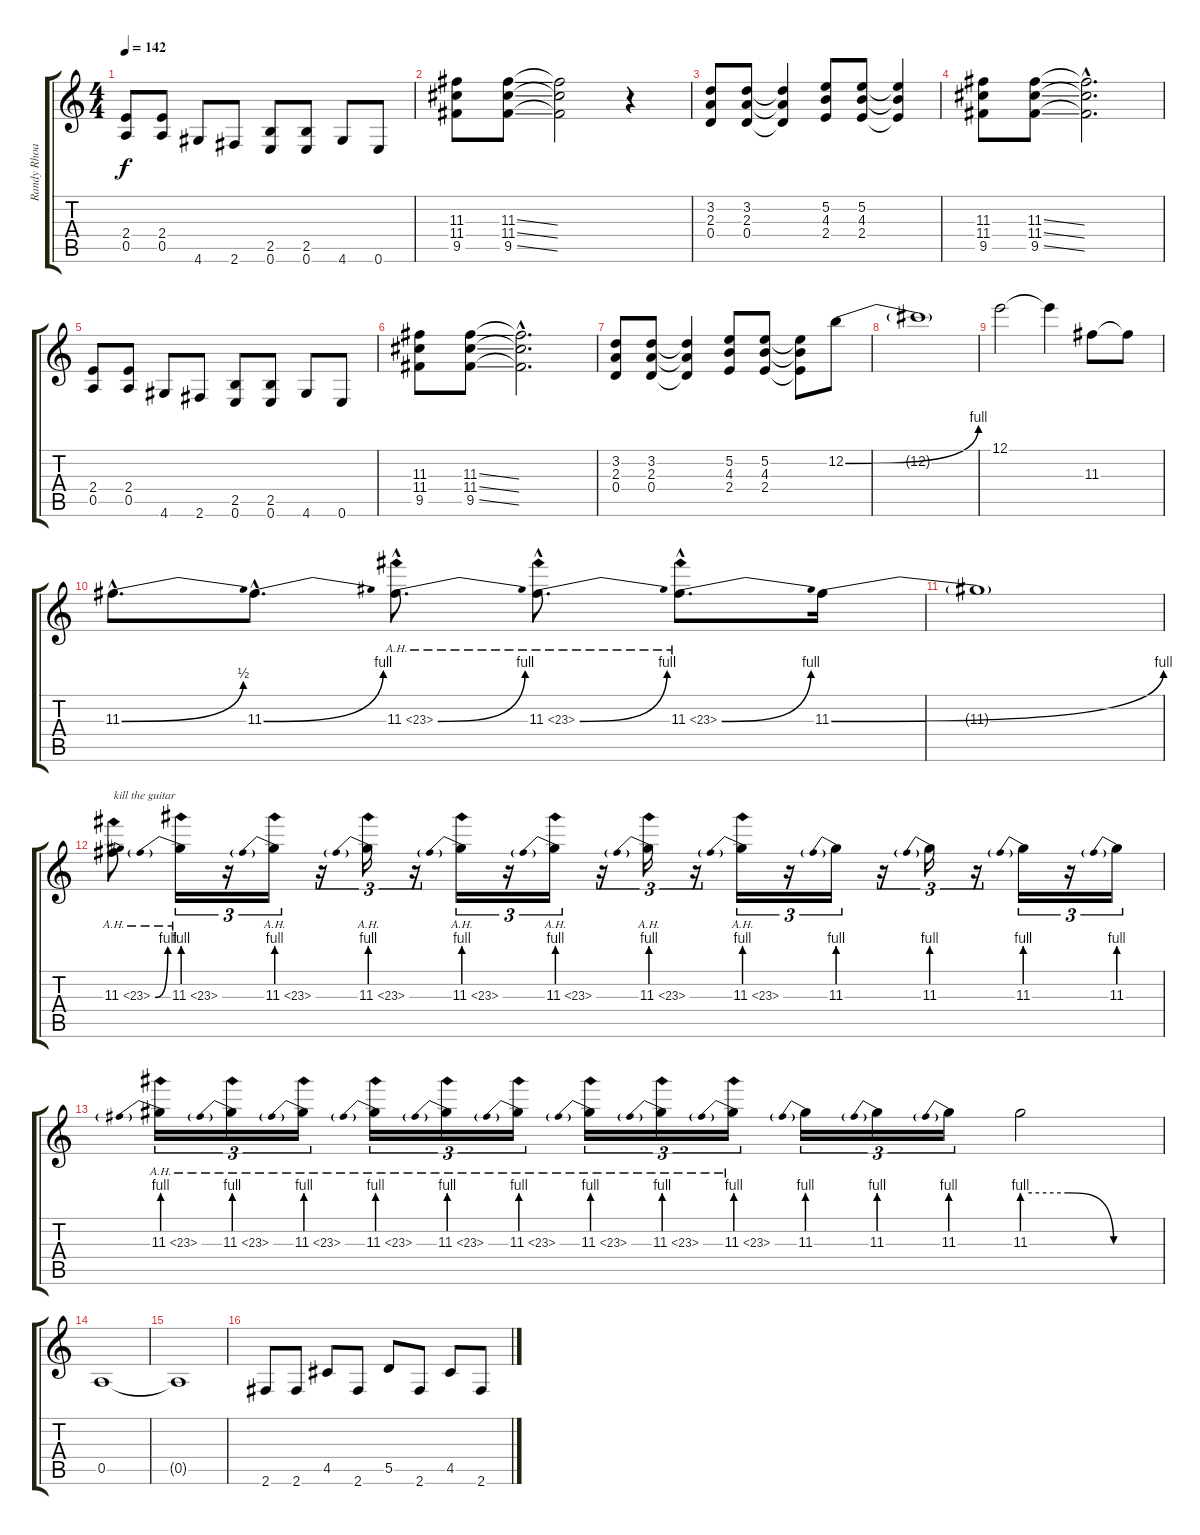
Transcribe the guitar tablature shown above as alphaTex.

\track ("Randy Rhoads" "Randy Rhoa") {instrument distortionguitar}
\staff {score tabs}
\tuning (E4 B3 G3 D3 A2 E2) {hide}
\ts (4 4)
\tempo 142
\clef g2
\ks c
(2.4 0.5).8{dy f} (2.4 0.5).8 4.6.8 2.6.8 (2.5 0.6).8 (2.5 0.6).8 4.6.8 0.6.8 |
(11.3 11.4 9.5).8 (11.3{ss} 11.4{ss} 9.5{ss}).8 (11.3{t} 11.4{t} 9.5{t}).2 r.4 |
(3.2 2.3 0.4).8 (3.2 2.3 0.4).8 (3.2{t} 2.3{t} 0.4{t}).4 (5.2 4.3 2.4).8 (5.2 4.3 2.4).8 (5.2{t} 4.3{t} 2.4{t}).4 |
(11.3 11.4 9.5).8 (11.3{ss} 11.4{ss} 9.5{ss}).8 (11.3{hac t} 11.4{hac t} 9.5{hac t}).2{d} |
(2.4 0.5).8 (2.4 0.5).8 4.6.8 2.6.8 (2.5 0.6).8 (2.5 0.6).8 4.6.8 0.6.8 |
(11.3 11.4 9.5).8 (11.3{ss} 11.4{ss} 9.5{ss}).8 (11.3{hac t} 11.4{hac t} 9.5{hac t}).2{d} |
(3.2 2.3 0.4).8 (3.2 2.3 0.4).8 (3.2{t} 2.3{t} 0.4{t}).4 (5.2 4.3 2.4).8 (5.2 4.3 2.4).8 (5.2{t} 4.3{t} 2.4{t}).8 12.2{be (bend 0 0 60 4)}.8 |
12.2{t}.1 |
12.1.2 12.1{t}.4 11.3.8 11.3{t}.8 |
11.3{be (bend 0 0 60 2) hac}.8{d} 11.3{be (bend 0 0 60 4) hac}.8{d} 11.3{be (bend 0 0 60 4) ah 12 hac}.8{d} 11.3{be (bend 0 0 60 4) ah 12 hac}.8{d} 11.3{be (bend 0 0 60 4) ah 12 hac}.8{d} 11.3{be (bend 0 0 60 4)}.16 |
11.3{t}.1 |
11.3{be (bend 0 0 60 4) ah 12}.8{txt "kill the guitar"} 11.3{be (prebend 0 4 60 4) ah 12}.16{tu (3 2)} r.16{tu (3 2)} 11.3{be (prebend 0 4 60 4) ah 12}.16{tu (3 2)} r.16{tu (3 2)} 11.3{be (prebend 0 4 60 4) ah 12}.16{tu (3 2)} r.16{tu (3 2)} 11.3{be (prebend 0 4 60 4) ah 12}.16{tu (3 2)} r.16{tu (3 2)} 11.3{be (prebend 0 4 60 4) ah 12}.16{tu (3 2)} r.16{tu (3 2)} 11.3{be (prebend 0 4 60 4) ah 12}.16{tu (3 2)} r.16{tu (3 2)} 11.3{be (prebend 0 4 60 4) ah 12}.16{tu (3 2)} r.16{tu (3 2)} 11.3{be (prebend 0 4 60 4)}.16{tu (3 2)} r.16{tu (3 2)} 11.3{be (prebend 0 4 60 4)}.16{tu (3 2)} r.16{tu (3 2)} 11.3{be (prebend 0 4 60 4)}.16{tu (3 2)} r.16{tu (3 2)} 11.3{be (prebend 0 4 60 4)}.16{tu (3 2)} |
11.3{be (prebend 0 4 60 4) ah 12}.16{tu (3 2)} 11.3{be (prebend 0 4 60 4) ah 12}.16{tu (3 2)} 11.3{be (prebend 0 4 60 4) ah 12}.16{tu (3 2)} 11.3{be (prebend 0 4 60 4) ah 12}.16{tu (3 2)} 11.3{be (prebend 0 4 60 4) ah 12}.16{tu (3 2)} 11.3{be (prebend 0 4 60 4) ah 12}.16{tu (3 2)} 11.3{be (prebend 0 4 60 4) ah 12}.16{tu (3 2)} 11.3{be (prebend 0 4 60 4) ah 12}.16{tu (3 2)} 11.3{be (prebend 0 4 60 4) ah 12}.16{tu (3 2)} 11.3{be (prebend 0 4 60 4)}.16{tu (3 2)} 11.3{be (prebend 0 4 60 4)}.16{tu (3 2)} 11.3{be (prebend 0 4 60 4)}.16{tu (3 2)} 11.3{be (custom 0 4 20 4 40 0 60 0)}.2 |
0.5.1 |
0.5{t}.1 |
2.6.8 2.6.8 4.5.8 2.6.8 5.5.8 2.6.8 4.5.8 2.6.8
